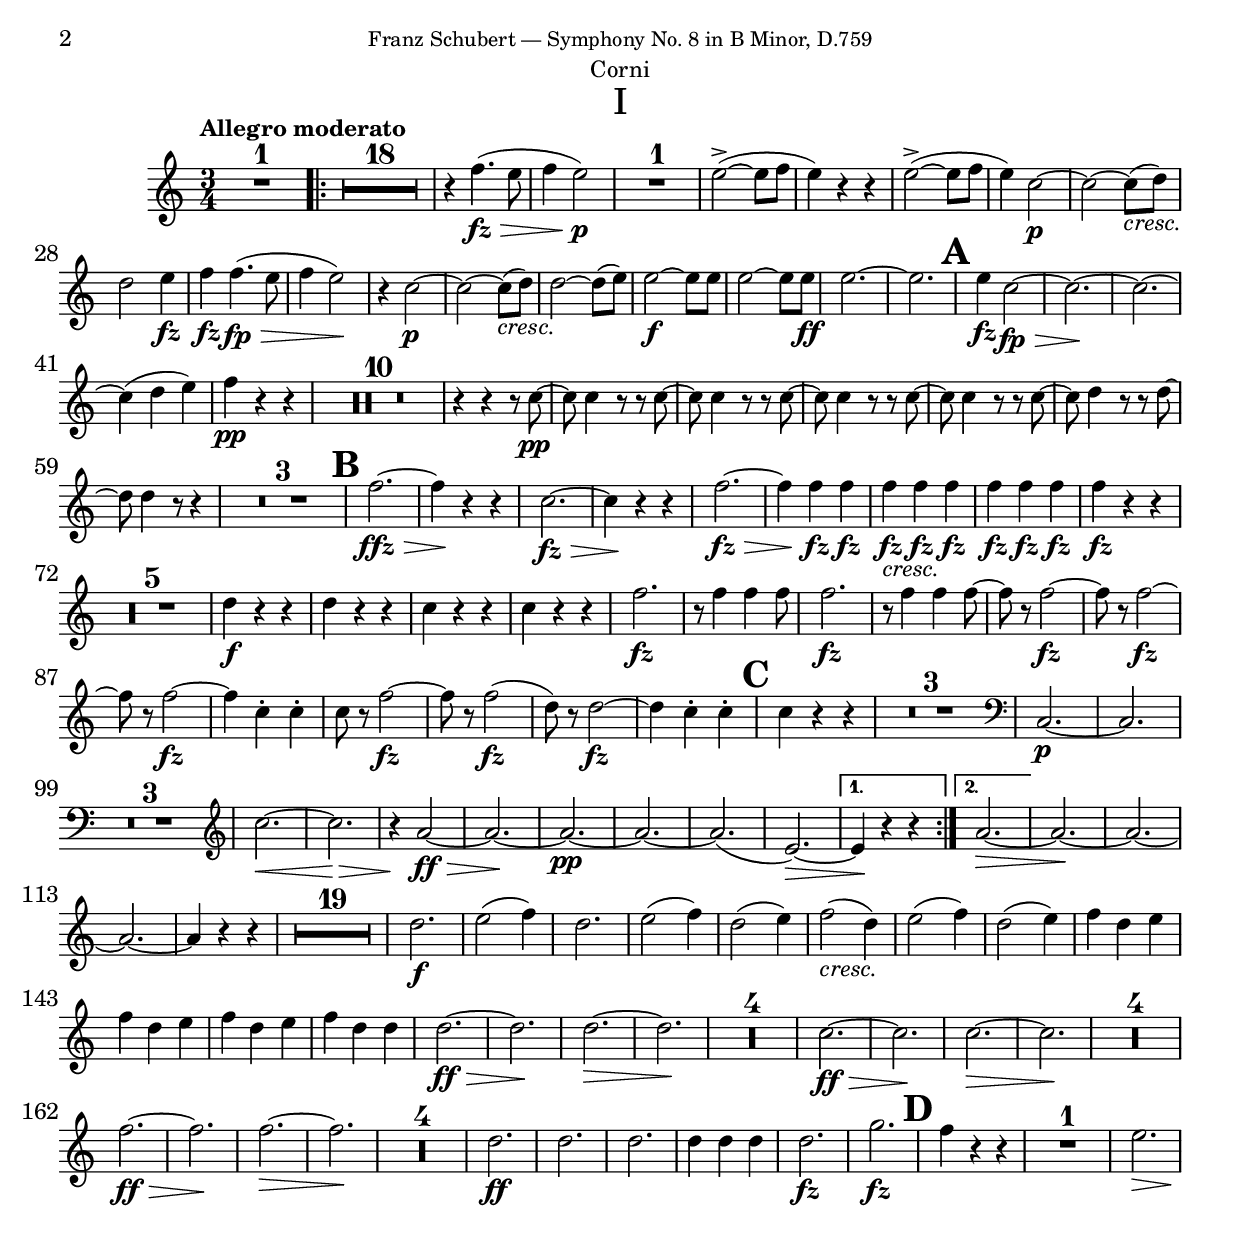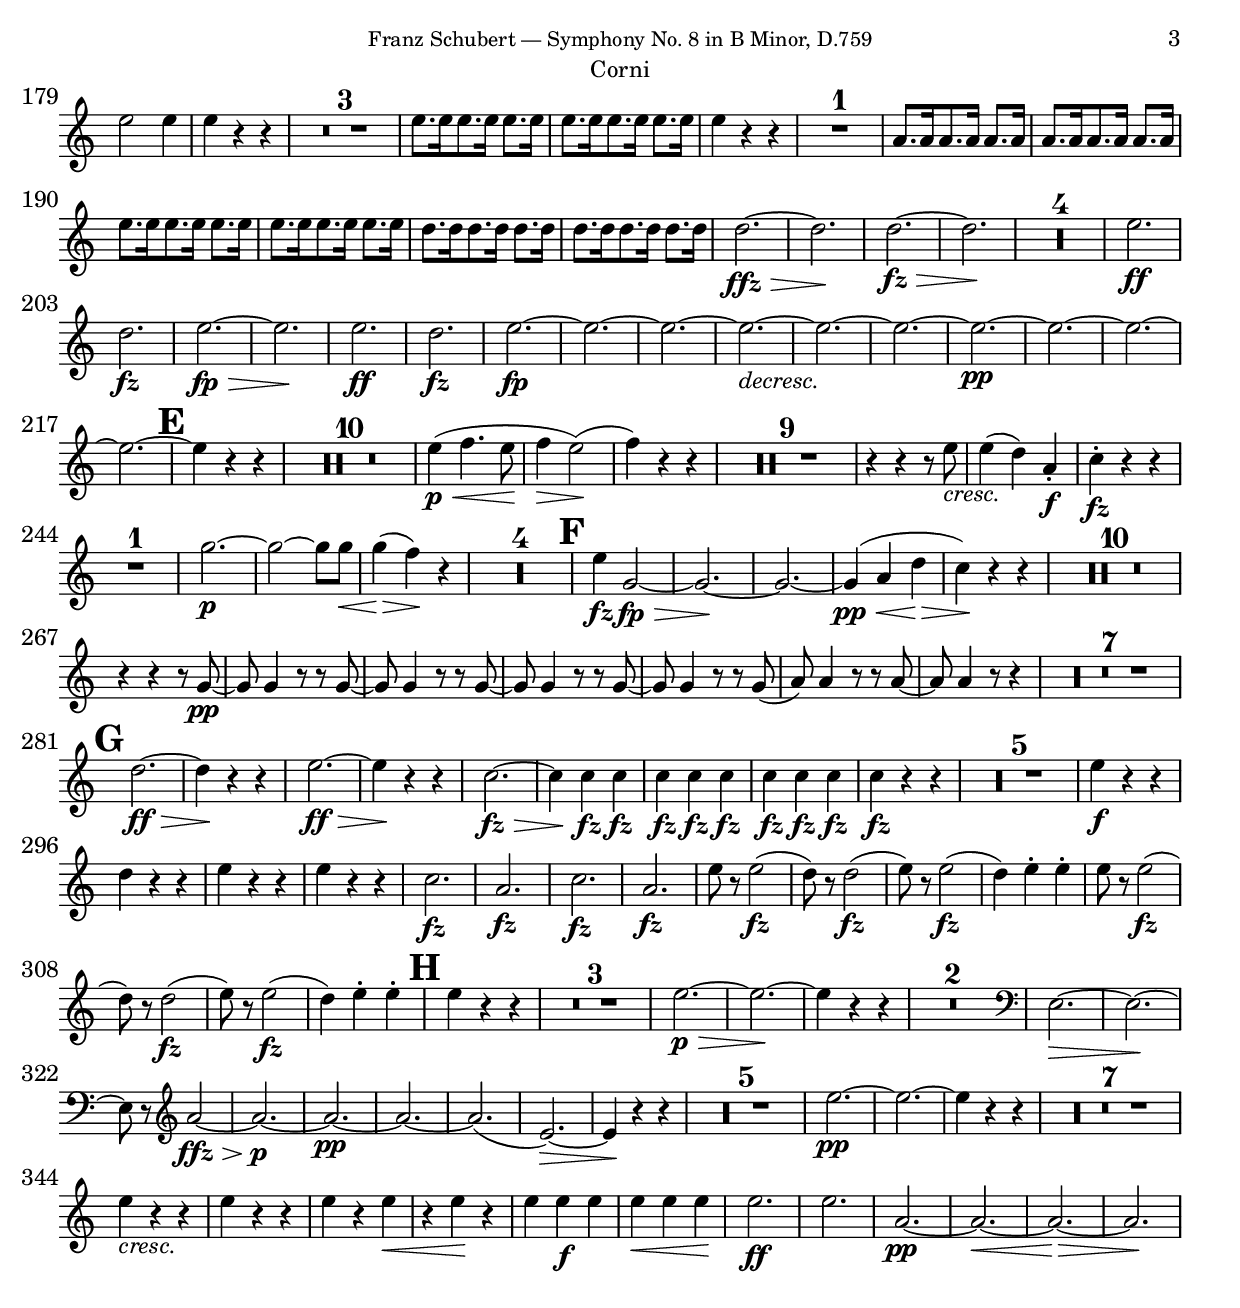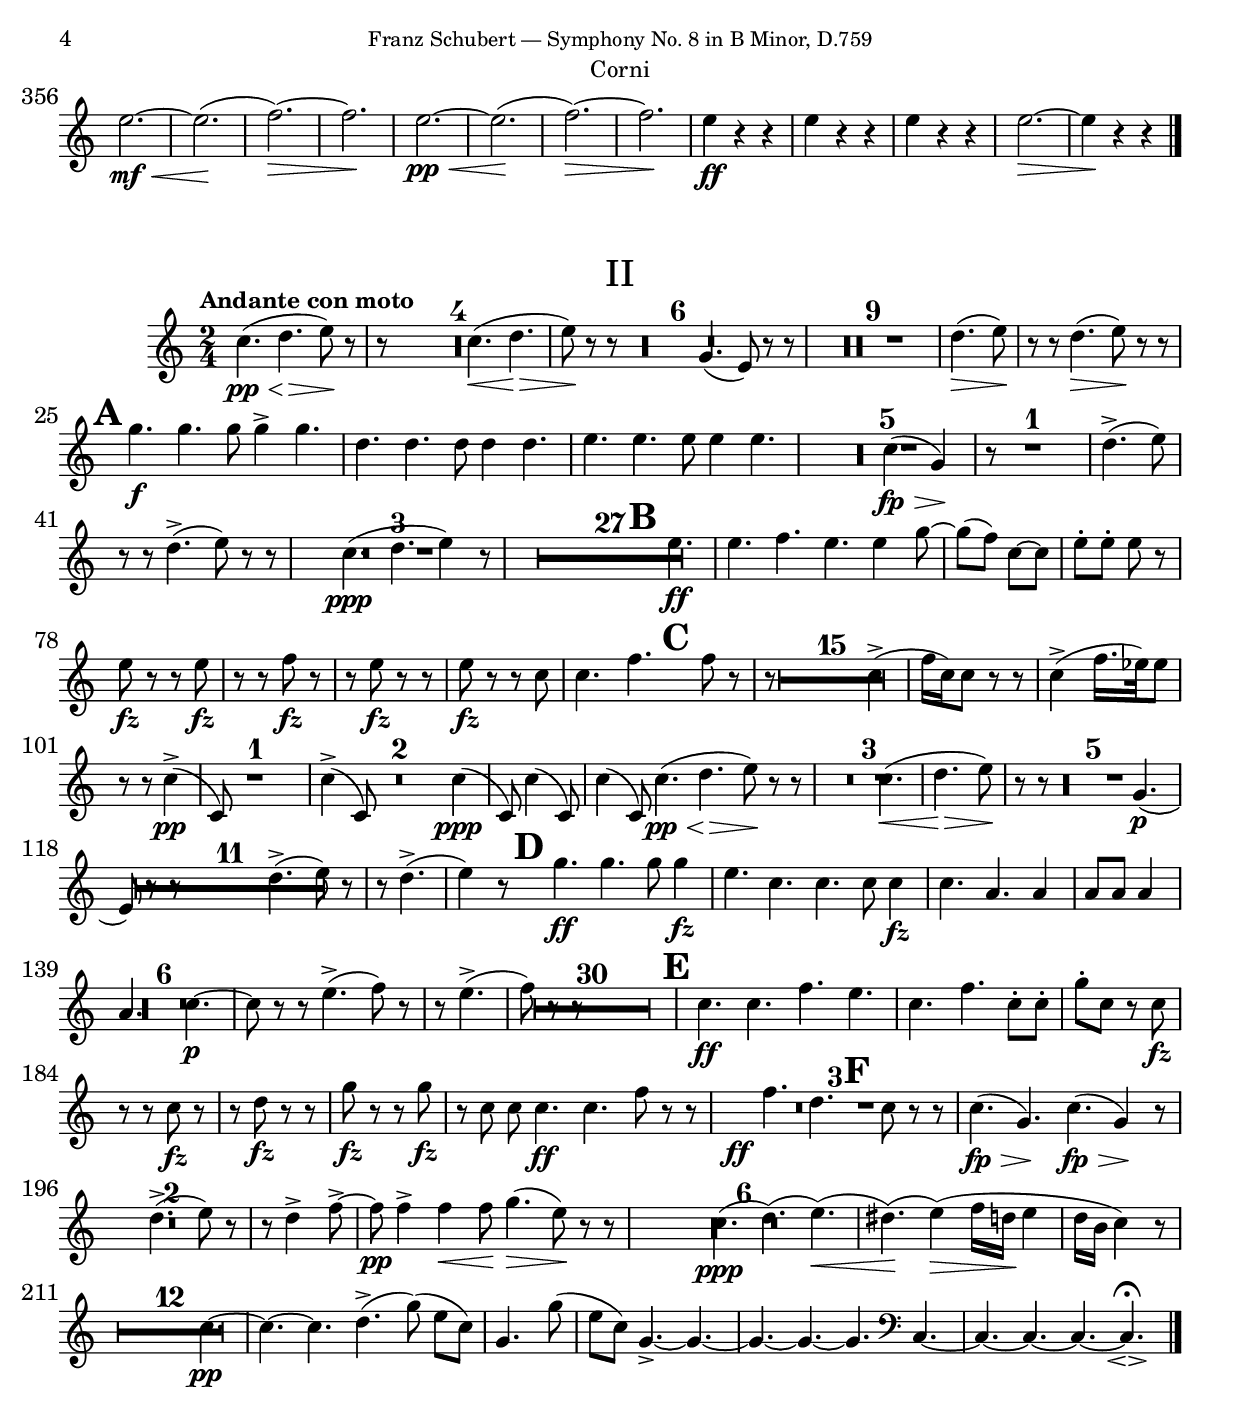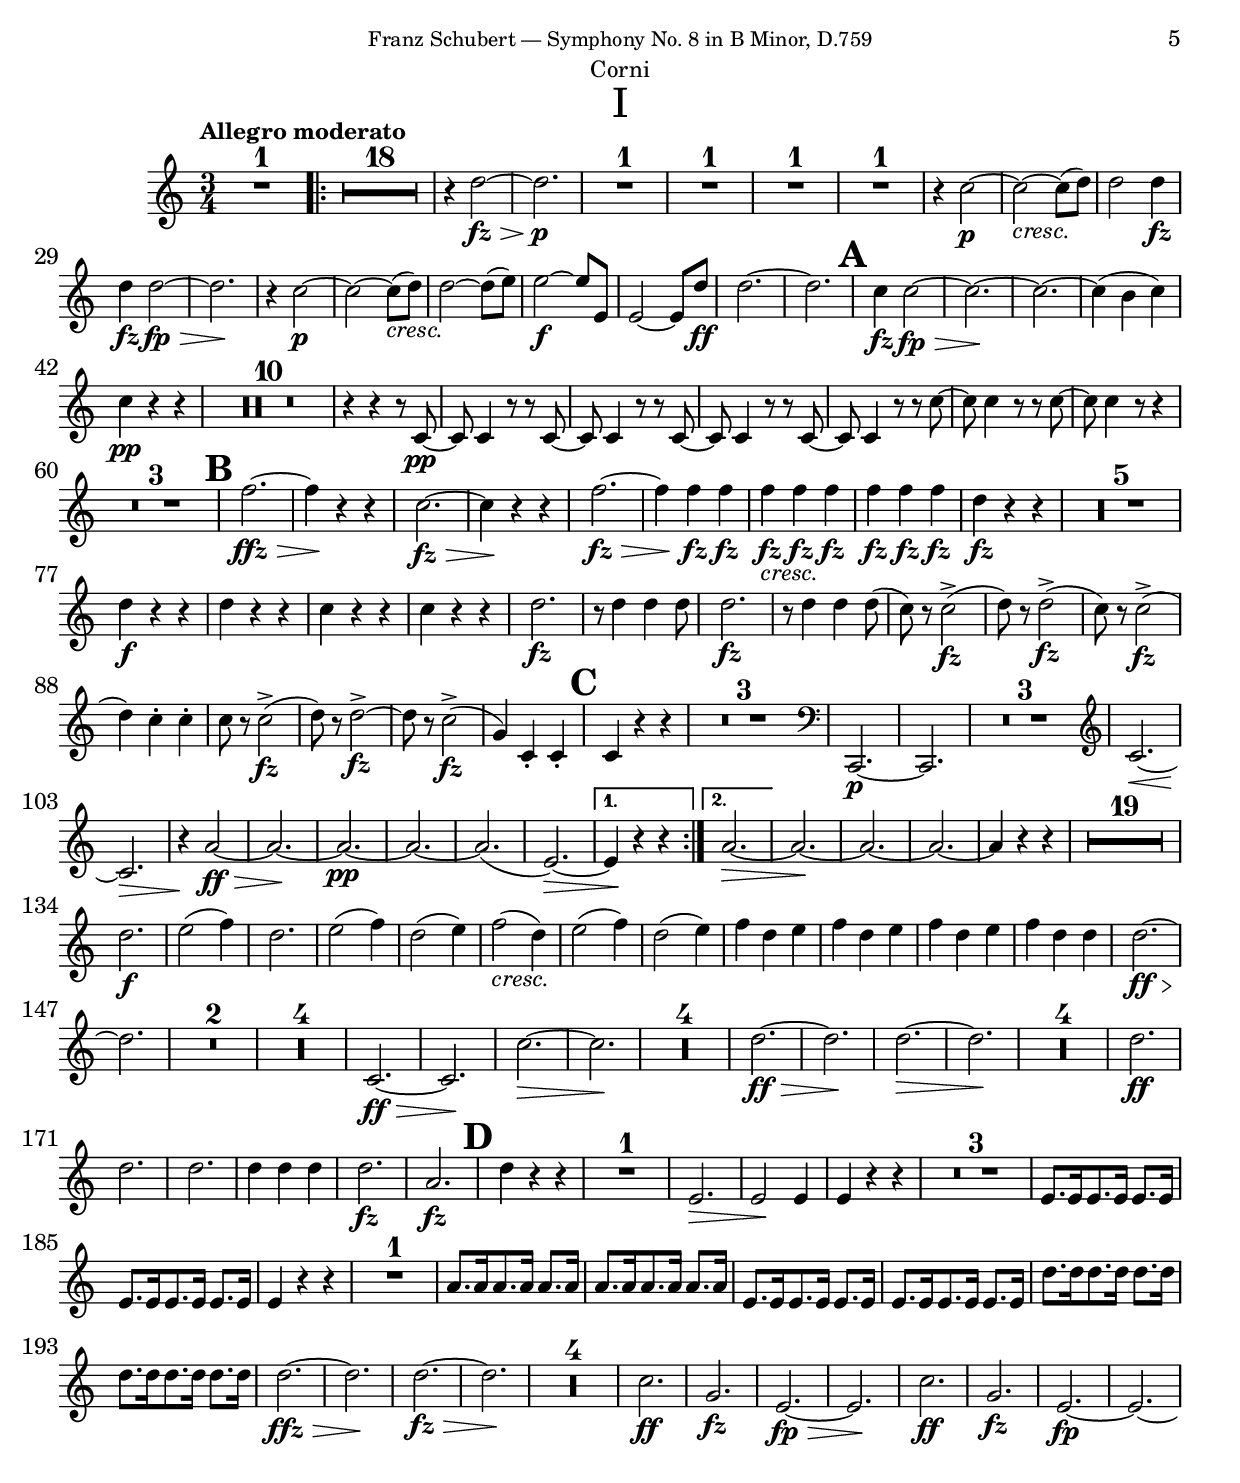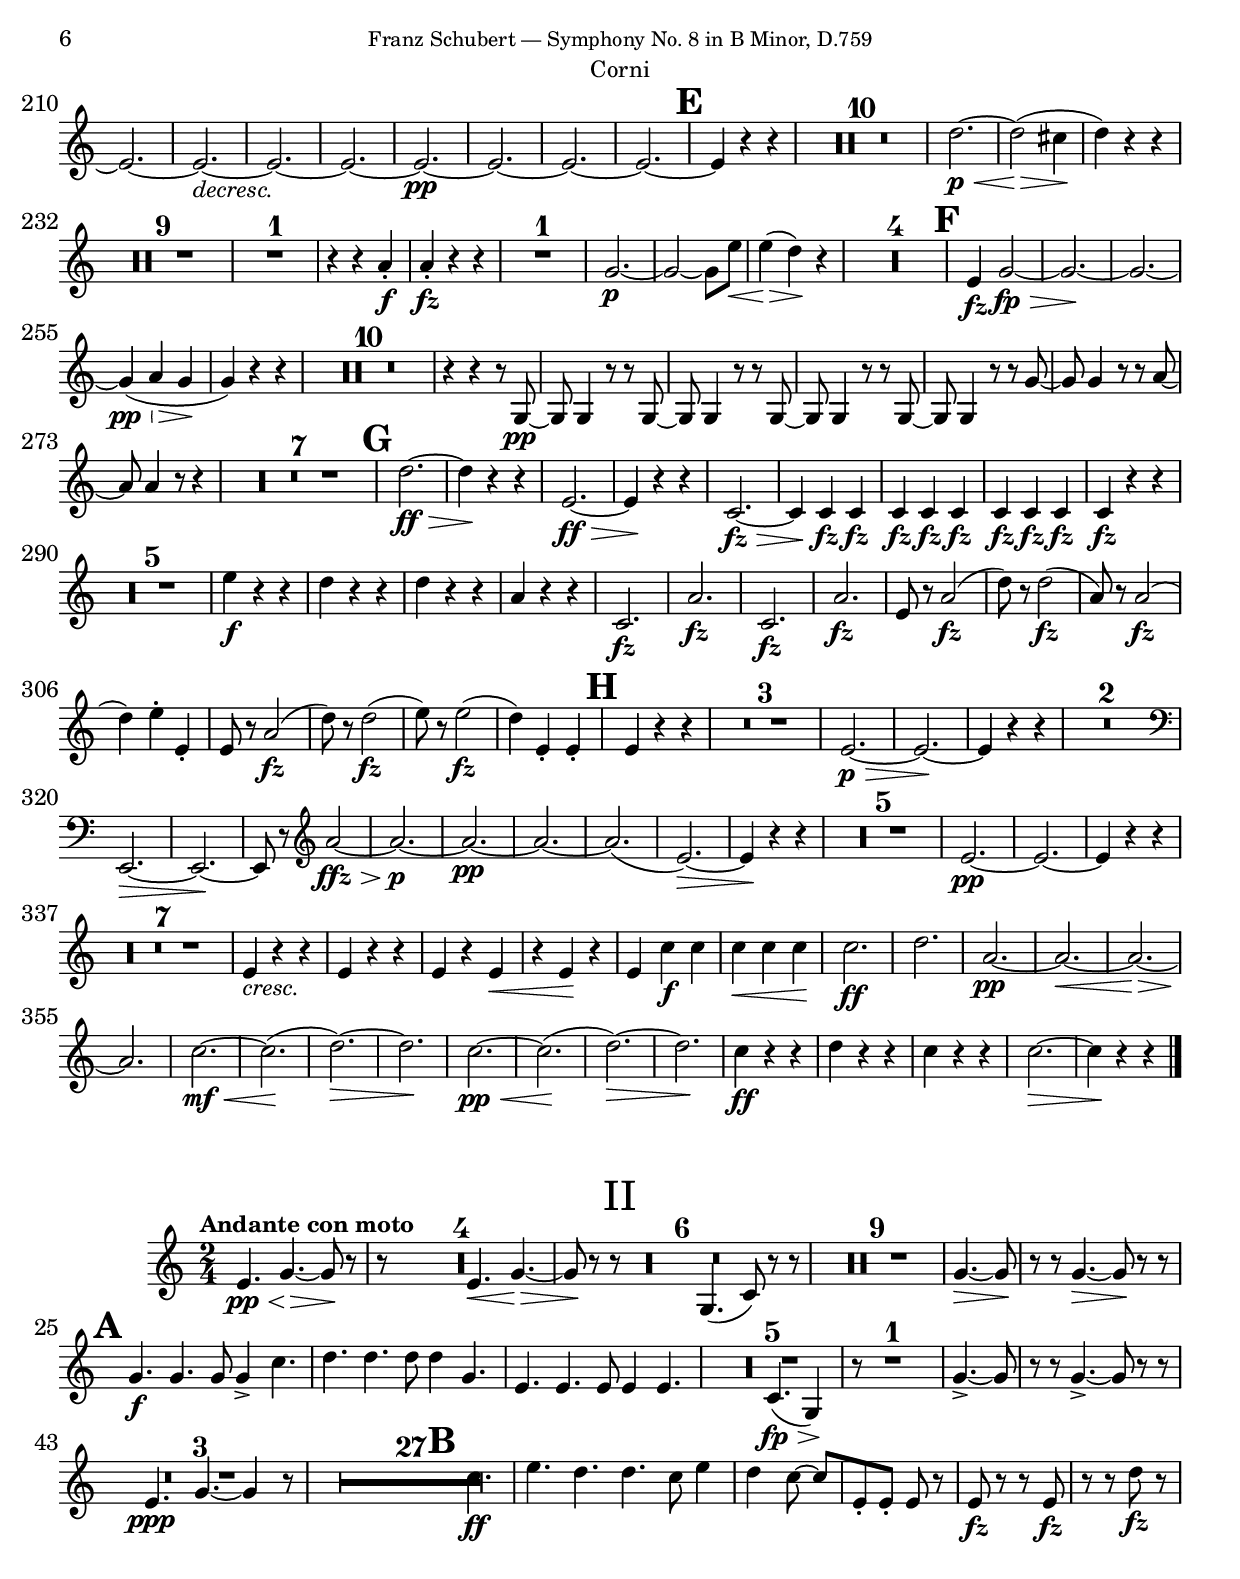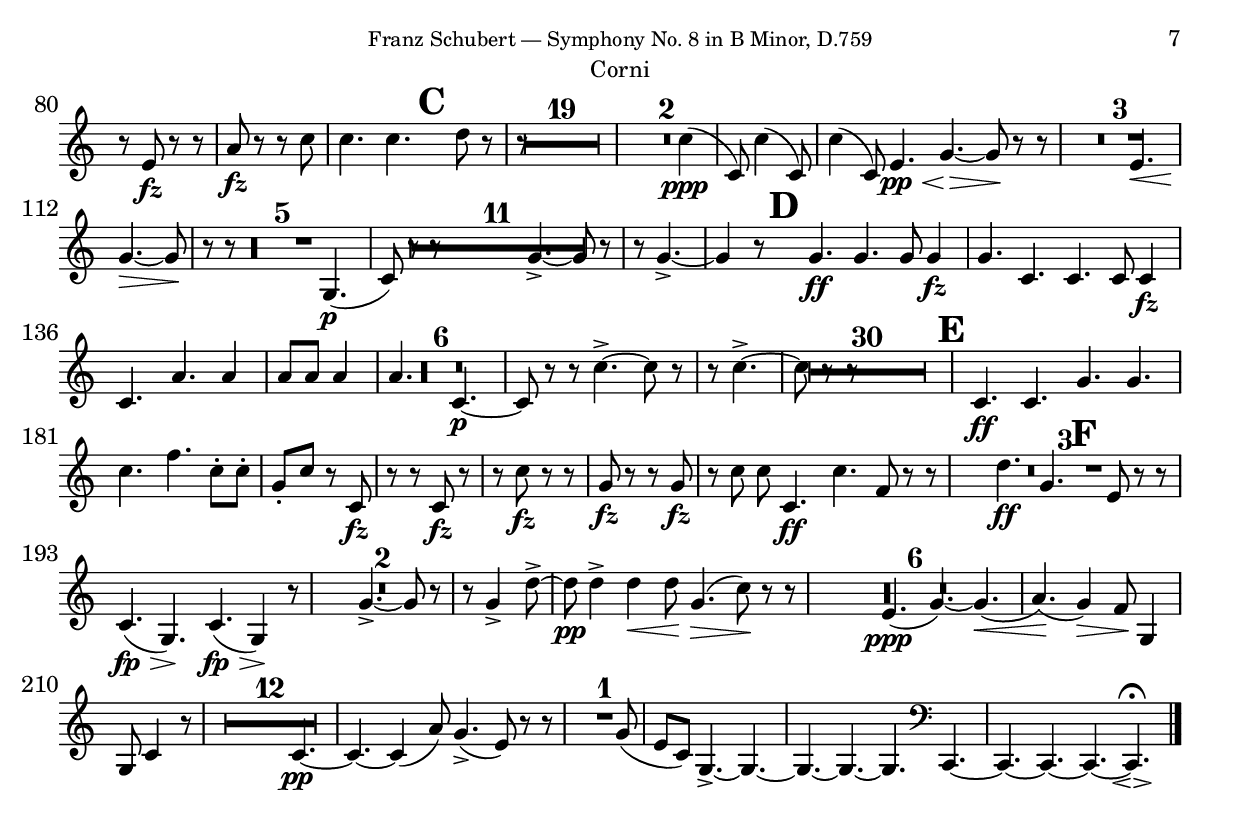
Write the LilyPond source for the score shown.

%###############################################################################
%#                                 H E A D E R                                 #
%###############################################################################
%
%  Composer           : Franz Schubert (1797 - 1828)
%  work               : Symphony No. 8 in B Minor, D.759
%  Source             : Franz Schubert's Werke, Serie I: Symphonien, No.8
%                       Leipzig Breitkopf & Härtel, 1885. Plate F.S. 8. 
%  Type of score      : Score for Corni
%  Typesetter         : Sébastien MANEN
%  date of initiation : Sunday 12 February 2023, 19:55
%
%###############################################################################
%#                          I N C L U D E   F I L E S                          #
%###############################################################################
\version "2.22.1"
\include "./00-Common/Symph8_D759_Header.ily"
\include "./00-Common/Symph8_D759_PaperParts.ily"
%  work        : Schubert Symphony No. 8 in B minor, D.759
%  typesetter  : Sébastien MANEN
%  date        : Sunday 12 February 2023, 19:55
%###############################################################################
%#                           T I M E   S E C T I O N                           #
%###############################################################################
timeMvtI = {
	\time 3/4
}
timeMvtII = {
	\time 2/4
}


\include "./00-Common/Symph8_D759_LayoutParts.ily"
arco = \markup {\italic arco}
crescmarkup = \markup {\italic cresc.}
pizz = \markup {\italic pizz.}
dimmarkup = \markup {\italic dim.}
morendo = \markup {\italic {morendo}}
stacc = \markup {\italic stacc.}
becarre = \markup { \tiny \natural }
gp = \markup {G.P.}
decrescmarkup = \markup {\italic decresc.}

ffz = #(make-dynamic-script "ffz")
crescD = \tweak DynamicText.self-alignment-X #-0.5 \tweak DynamicText.font-size #1 #(make-dynamic-script (markup #:normal-text #:italic "cresc."))

un=^\markup {\tiny \number 1}
deux=^\markup {\tiny \number 2}
trois=^\markup {\tiny \number 3}
quatre=^\markup {\tiny \number 4}
cinq=^\markup {\tiny \number 5}
six=^\markup {\tiny \number 6}
sept=^\markup {\tiny \number 7}
huit=^\markup {\tiny \number 8}
neuf=^\markup {\tiny \number 9}
dix=^\markup {\tiny \number 10}
onze=^\markup {\tiny \number 11}

naturaltrillmark = \markup {
	\concat {
		\hspace #0.8
		\general-align #Y #CENTER {
			\musicglyph #"scripts.trill" 
			\hspace #0.45
			\teeny \natural 
		}
	}
}


mmrPos = #(define-music-function
	(position)
	(number?)
	#{
		\once \override MultiMeasureRest.staff-position = #(- position 2)
	#}
)

dynEO = #(define-music-function
	(offset)
	(pair?)
	#{
		\once \override DynamicText.extra-offset = #offset
		\once \override DynamicText.whiteout = ##t
		\once \override DynamicText.whiteout-style = #'outline
	#}
)

aIIEO = #(define-music-function
	(extraoffset)
	(pair?)
	#{
		\once \override CombineTextScript.extra-offset = #extraoffset
		\once \override CombineTextScript.whiteout = ##t
		\once \override CombineTextScript.whiteout-style = #'outline
	#}
)

aIIXoffset = #(define-music-function
	(offset)
	(number?)
	#{
		\once \override CombineTextScript.X-offset = #offset
	#}
)

markEO = #(define-music-function
	(offset)
	(pair?)
	#{
		\once \override TextScript.layer = #3
		\once \override TextScript.extra-offset = #offset
		\once \override TextScript.whiteout = ##t
		\once \override TextScript.whiteout-style = #'outline
	#}
)

noFlag = \once \omit Flag

stemOffset = #(define-music-function
	(offset)
	(number?)
	#{
		\once \offset length #offset Stem
	#}
)

beamOffset = #(define-music-function
	(position)
	(pair?)
	#{
		\once \offset positions #position Beam
	#}
)

hairpinShorten = #(define-music-function
	(shortLength)
	(pair?)
	#{
		\once \override Hairpin.shorten-pair = #shortLength
	#}
)

hairpinEO = #(define-music-function
	(offset)
	(pair?)
	#{
		\once \override Hairpin.extra-offset = #offset
		\once \override Hairpin.whiteout = ##t
		\once \override Hairpin.whiteout-style = #'outline
	#}
)

aIIOmit = \once \omit Voice.CombineTextScript

%%%%%%%%%%%%%%%%%%%%%%%%%%%%%%%%%%%%%%%%%%%%%%%%%%%%%%%%%%%%%%%%%%%%%%%%%%%%%%%%


%arpeggioPadding = #(define-music-function
%	(padding)
%	(number?)
%	#{
%		\once \override Voice.Arpeggio.padding = #padding
%	#}
%)

%beamGap = #(define-music-function
%	(gap)
%	(number?)
%	#{
%		\once \override Beam.auto-knee-gap = #gap
%	#}
%)


%beamLeftTwoRightOne = {
%	\set stemLeftBeamCount = #2
%	\set stemRightBeamCount = #1
%}

%beamLeftOneRightTwo = {
%	\set stemLeftBeamCount = #1
%	\set stemRightBeamCount = #2
%}

%setBeamTriple = { 
%	\set subdivideBeams = ##t
%	\set baseMoment = #(ly:make-moment 1/8)
%	\set beatStructure = 2,2,2
%}

%crescText = #(define-music-function
%	(cresctext)
%	(markup?)
%	#{
%		\once \set crescendoText = \markup {\italic { #cresctext } }
%		\once \set crescendoSpanner = #'text
%	#}
%)
%dimText = #(define-music-function
%	(cresctext)
%	(markup?)
%	#{
%		\once \set decrescendoText = \markup {\italic { #cresctext } }
%		\once \set decrescendoSpanner = #'text
%	#}
%)


%dynSpanYoffset = #(define-music-function
%	(offset)
%	(number?)
%	#{
%		\once \override DynamicTextSpanner.bound-details.right.Y = #offset
%	#}
%)


%InCueContext = {
%	\override Beam.beam-thickness = #0.30 % 0.30
%	\override StemTremolo.beam-thickness = #0.35 % 0.30
%	\override Beam.length-fraction = #0.67 % 0.8
%	\override Stem.length-fraction = #0.8 % 0.8
%%	\override Stem.length = #7
%%	\override Beam.length = #7
%	\set fontSize = #-3 %-3
%}

%OutCueContext = {
%	\revert Beam.beam-thickness
%	\revert StemTremolo.beam-thickness
%	\revert Beam.length-fraction
%	\revert Stem.length-fraction
%%	\override Stem.length = #7
%%	\override Beam.length = #7
%	\unset fontSize
%}


%mmrnDown = {
%	\once \override MultiMeasureRestNumber.direction = #-1 
%}

%mmrLength = #(define-music-function
%	(length)
%	(number?)
%	#{
%		\once \override MultiMeasureRest.space-increment = #length
%	#}
%)

%mmrMinLength = #(define-music-function
%	(length)
%	(number?)
%	#{
%		\once \override MultiMeasureRest.minimum-length = #length
%	#}
%)

%mmrCondens = \once \override MultiMeasureRest.springs-and-rods = #ly:spanner::set-spacing-rods 

%omitMMRN = \omit MultiMeasureRestNumber


%markXoffset = #(define-music-function
%	(offset)
%	(number?)
%	#{
%		\once \override Score.RehearsalMark.self-alignment-X = #(- offset)
%	#}
%)

%markYoffset = #(define-music-function
%	(offset)
%	(number?)
%	#{
%		\once \override Score.RehearsalMark.Y-offset = #offset
%	#}
%)

%noteShift = #(define-music-function
%	(shift)
%	(number?)
%	#{
%		\once \override NoteColumn.force-hshift = #shift
%	#}
%)

%no = {
%	\undo \omit MultiMeasureRestNumber
%}


%ni = {
%	\omit MultiMeasureRestNumber
%}

%ottavaShorten = #(define-music-function
%	(value)
%	(pair?)
%	#{
%		\once \override Staff.OttavaBracket.shorten-pair = #value
%	#}
%)

%setSextolet = {
%	\set subdivideBeams = ##t
%	\set baseMoment = #(ly:make-moment 1/8)
%	\set beatStructure = 2,2,2,2
%	\override TupletNumber.Y-offset = #-3
%	\override TupletNumber.avoid-slur = #'ignore
%}
%unsetSextolet = {
%	\set subdivideBeams = ##f
%	\revert TupletNumber.Y-offset
%	\revert TupletNumber.avoid-slur
%}


%textInSlur = {
%	%\once \override TextScript.outside-staff-priority = 0
%	\once \override TextScript.slur-padding = #0
%	\once \override TextScript.avoid-slur = #'around
%}

%textOsp = #(define-music-function
%	(prio)
%	(number?)
%	#{
%		\once \override TextScript.outside-staff-priority = #prio
%	#}
%)

%tempoDown = \once \override Score.MetronomeMark.direction = #-1 

%tempoXoffset = #(define-music-function
%	(offset)
%	(number?)
%	#{
%		\once \override Score.MetronomeMark.X-offset = #offset
%	#}
%)

%tempoExtraOffset = #(define-music-function
%	(offset)
%	(pair?)
%	#{
%		\once \override Score.MetronomeMark.extra-offset = #offset
%	#}
%)
%tempoEO = #(define-music-function
%	(offset)
%	(pair?)
%	#{
%		\once \override Score.MetronomeMark.extra-offset = #offset
%	#}
%)


%tupletOffset = #(define-music-function
%	(offset)
%	(number?)
%	#{
%		\once \override TupletNumber.Y-offset = #offset 
%	#}
%)

%tupletExtraOffset = #(define-music-function
%	(offset)
%	(pair?)
%	#{
%		\once \override TupletNumber.extra-offset = #offset 
%	#}
%)

%tupletAvoidSlur = \once \override TupletNumber.avoid-slur = #'ignore

%omitTupletNumber = \once \omit Voice.TupletNumber


%tremoloPosition = #(define-music-function
%	(position)
%	(number?)
%	#{
%		\once \override StemTremolo.Y-offset = #position
%	#}
%)

%trillSpanPadding = #(define-music-function
%	(padding)
%	(number?)
%	#{
%		\once \override TrillSpanner.bound-details.right.padding = #padding
%	#}
%)

%trillSpanCustom = #(define-music-function
%	(length markup)
%	(number? markup?)
%	% function to create a trill spanner with :
%	%	- specified length
%	%	- specified markup
%	#{
%		\once \override TrillSpanner.minimum-length = #length
%		\once \override TrillSpanner.springs-and-rods = #ly:spanner::set-spacing-rods
%		\once \override Score.TrillSpanner.bound-details.left.text = #markup
%	#}
%)

%trillSpanPadding = #(define-music-function
%	(padding)
%	(number?)
%	% function to create a trill spanner with :
%	%	- specified padding to avoid overlap
%	#{
%		\once \override TrillSpanner.bound-details.right.padding = #padding
%	#}
%)


%naturaltrill = \once \override TrillSpanner.bound-details.left.text = \markup {
%	\concat { 
%		\musicglyph #"scripts.trill" \translate #'(0.5 . 1.05) \tiny \natural 
%	}
%}
%flattrill = \once \override TrillSpanner.bound-details.left.text = \markup {
%	\concat { 
%		\musicglyph #"scripts.trill" \translate #'(0.6 . 0.52) \tiny \flat 
%	}
%}
%sharptrill = \once \override TrillSpanner.bound-details.left.text = \markup {
%	\concat { 
%		\musicglyph #"scripts.trill" \translate #'(0.5 . 1.05) \tiny \sharp  
%	}
%}

%trillflat = \markup { 
%	\general-align #X #CENTER 
%	\concat { 
%		\hspace #2.4 \musicglyph #"scripts.trill" 
%		\translate #'(0.5 . 0.49) \tiny \flat 
%	}
%}



%voltaShorten = #(define-music-function
%	(shortLength)
%	(pair?)
%	#{
%		\once \override Score.VoltaBracket.shorten-pair = #shortLength
%	#}
%)

%whiteoutRehearsalMark = {
%	\override Score.StaffSymbol.layer = #4
%	\override Score.RehearsalMark.layer = #3
%	\once \override Score.RehearsalMark.whiteout = ##t
%	%\once \override Score.RehearsalMark.whiteout-style = #'outline
%}


%whiteoutMarkup = {
%	\once \override Hairpin.layer = #4
%	\once \override TextScript.layer = #3
%	\once \override TextScript.whiteout = ##t
%	\once \override TextScript.whiteout-style = #'outline
%}

%whiteoutDynamic = {
%	\once \override DynamicText.whiteout = ##t
%	\once \override DynamicText.whiteout-style = #'outline
%}

%whiteoutMetronomeMark = {
%	\once \override Score.MetronomeMark.whiteout = ##t
%	\once \override Score.MetronomeMark.whiteout-style = #'outline
%}


%\include "./00-Common/Symph8_D759_NameStaff.ily"
%\include "./00-Common/Symph8_D759_NameGrandStaff.ily"
%\include "./00-Common/Symph8_D759_Format_Part01_Flauti.ily"
%  work        : Schubert Symphony No. 8 in B minor, D.759
%  typesetter  : Sébastien MANEN
%  date        : Sunday 12 February 2023, 19:55
%###############################################################################
%#                       T E M P I  C O N D U C T O R S                        #
%###############################################################################
tempiMvtI = {
	\tempo "Allegro moderato"
}
tempiMvtII = {
	\tempo "Andante con moto"
}
%###############################################################################
%#                            T E M P I   P A R T S                            #
%###############################################################################
tempiPartMvtI = {
	\tag #'(flautoI flautoII oboeI oboeII clarinettoI clarinettoII fagottoI
		fagottoII cornoI cornoII trombaI trombaII tromboneI tromboneII 
		tromboneIII timpani violinoI violinoII viola violoncello basso) {
		\tempo "Allegro moderato"
	}
}
tempiPartMvtII = {
	\tag #'(flautoI flautoII oboeI oboeII clarinettoI clarinettoII fagottoI
		fagottoII cornoI cornoII trombaI trombaII tromboneI tromboneII 
		tromboneIII timpani violinoI violinoII viola violoncello basso) {
		\tempo "Andante con moto"
	}
}


%  work        : Schubert Symphony No. 8 in B minor, D.759
%  typesetter  : Sébastien MANEN
%  date        : Sunday 12 February 2023, 19:55
%###############################################################################
%#                          M U S I C   S E C T I O N                          #
%###############################################################################
musicCornoIMvtI = \relative c {
	\clef treble
	\key a \minor
	\transposition d
% mesures 1 à 5
	R2.
	\repeat volta 2 {
		R2.*18
% mesures 6 à 10
	
% mesures 11 à 15
	
% mesures 16 à 20
		
		
		
		
		r4 f''4.(\fz\> e8
% mesures 21 à 25
		f4 e2)\p
		R2. 
		e2->(~ e8 f
		e4) r r
		e2(->~ e8 f
% mesures 26 à 30
		e4) c2~\p
		c~ c8(_\crescmarkup d)
		d2 e4\fz
		f\fz f4.(\fp\> e8
		f4 e2)\!
% mesures 31 à 35
		r4 c2\p~
		c~ c8_\crescmarkup( d)
		d2~ d8( e)
		e2\f~ e8 e
		e2~ e8 e\ff
% mesures 36 à 40
		e2.~
		e \mark \default
		e4\fz c2~\fp\>
		c2.~\!
		c~
% mesures 41 à 45
		c4( d e)
		f\pp r r
		R2.*10
% mesures 46 à 50
	
% mesures 51 à 55
		
		
		r4 r r8 c8\pp~
		c c4 r8 r c~
		c c4 r8 r c~
% mesures 56 à 60
		c c4 r8 r c~
		c c4 r8 r c~
		c d4  r8 r d~
		d d4 r8 r4 
		R2.*3
% mesures 61 à 65
		
		\mark \default
		f2.\ffz\>~
		f4\! r r
		c2.\fz\>~
% mesures 66 à 70
		c4\! r r
		f2.\fz\>~
		f4\! f\fz f\fz 
		f\fz_\crescmarkup f\fz f\fz 
		f\fz f\fz f\fz 
% mesures 71 à 75
		f\fz r r
		R2.*5
		
		
		
% mesures 76 à 80
		
		d4\f r r
		d r r
		c r r
		c r r
% mesures 81 à 85
		f2.\fz
		r8 f4 f f8
		f2.\fz
		r8 f4 f f8~
		f r f2~\fz
% mesures 86 à 90
		f8 r f2~\fz
		f8 r f2~\fz
		f4 c-. c-. 
		c8 r f2~\fz
		f8 r f2(\fz
% mesures 91 à 95
		d8) r d2~\fz
		d4 c-. c-. \mark \default
		c r r
		R2.*3
		
% mesures 96 à 100
		
		\clef bass c,,2.\p~
		c 
		R2.*3
		
% mesures 101 à 105
		\clef treble
		c''2.~\<
		c\>
		r4\! a2\ff\>~
		a2.~\!
% mesures 106 à 110
		a\pp~
		a~
		a(
		e)\>~
	}
	\alternative {
		{
			e4\! r r
		}
		{
			a2.~\>
		}
	}
% mesures 111 à 115
	a~\!
	a~
	a~
	a4 r r
	R2.*19
% mesures 116 à 120
	
% mesures 121 à 125
	
% mesures 126 à 130
	
% mesures 131 à 135
	
	
	
	d2.\f
	e2( f4)
% mesures 136 à 140
	d2.
	e2( f4)
	d2( e4)
	f2(_\crescmarkup d4)
	e2( f4)
% mesures 141 à 145
	d2( e4)
	f d e
	f d e
	f d e
	f d d
% mesures 146 à 150
	d2.\ff\>~
	d\!
	d\>~
	d\!
	R2.*4
% mesures 151 à 155
	
	
	
	c2.\ff\>~
	c\!
% mesures 156 à 160
	c~\>
	c\!
	R2.*4
	
	
% mesures 161 à 165
	
	f2.\ff\>~
	f\!
	f2.\>~
	f\!
% mesures 166 à 170
	R2.*4
	
	
	
	d2.\ff
% mesures 171 à 175
	d
	d
	d4 d d
	d2.\fz
	g\fz \mark \default
% mesures 176 à 180
	f4 r r
	R2.
	e2.\>
	e2\! e4
	e r r
% mesures 181 à 185
	R2.*3
	
	
	e8.[ e16 e8. e16] e8. e16
	e8.[ e16 e8. e16] e8. e16
% mesures 186 à 190
	e4 r r
	R2.
	a,8.[ a16 a8. a16] a8. a16
	a8.[ a16 a8. a16] a8. a16
	e'8.[ e16 e8. e16] e8. e16
% mesures 191 à 195
	e8.[ e16 e8. e16] e8. e16
	d8.[ d16 d8. d16] d8. d16
	d8.[ d16 d8. d16] d8. d16
	d2.\ffz\>~
	d\!
% mesures 196 à 200
	d2.\fz\>~
	d\!
	R2.*4
	
	
% mesures 201 à 205
	
	e2.\ff
	d\fz
	e\fp\>~
	e\!
% mesures 206 à 210
	e\ff
	d\fz
	e\fp~
	e~
	e~
% mesures 211 à 215
	e~_\decresc
	e~\!
	e~
	e~\pp
	e~
% mesures 216 à 220
	e~
	e~ \mark \default
	e4 r r
	R2.*10
	
% mesures 221 à 225
	
% mesures 226 à 230
	
	
	
	e4(\p\< f4. e8\!
	f4\> e2)(\!
% mesures 231 à 235
	f4) r r
	R2.*9
% mesures 236 à 240
	
% mesures 241 à 245
	r4 r r8 e_\crescmarkup
	e4( d) a-.\f
	c\fz-. r r
	R2.
	g'2.\p~
% mesures 246 à 250
	g2~ g8 g\<
	g4(\> f\!) r
	R2.*4
	
	
% mesures 251 à 255
	\mark \default
	e4\fz g,2\fp\>~
	g2.\!~
	g~
	g4(\pp\< a d\>
% mesures 256 à 260
	c)\! r r
	R2.*10
% mesures 261 à 265
	
% mesures 266 à 270
	
	r4 r r8 g8\pp~
	g g4 r8 r g~
	g g4 r8 r g~
	g g4 r8 r g~
% mesures 271 à 275
	g g4 r8 r g(
	a) a4 r8 r a~
	a a4 r8 r4
	R2.*7
% mesures 276 à 280
	\mark \default
% mesures 281 à 285
	d2.\ff\>~
	d4\! r r
	e2.~\ff\>
	e4\! r r
	c2.\fz\>~
% mesures 286 à 290
	c4\! c4\fz c\fz 
	c\fz c\fz c\fz 
	c\fz c\fz c\fz 
	c\fz r r
	R2.*5
% mesures 291 à 295
	
	
	
	
	e4\f r r
% mesures 296 à 300
	d r r
	e r r
	e r r
	c2.\fz
	a\fz
% mesures 301 à 305
	c\fz
	a\fz
	e'8 r e2(\fz
	d8) r d2(\fz
	e8) r e2(\fz
% mesures 306 à 310
	d4) e-. e-.
	e8 r e2(\fz
	d8) r d2(\fz
	e8) r e2(\fz
	d4) e-. e-. \mark \default
% mesures 311 à 315
	e r r
	R2.*3
	
	
	e2.\p\>~
% mesures 316 à 320
	e~\!
	e4 r r
	R2.*2
	
	\clef bass e,,2.\>~
% mesures 321 à 325
	e~\!
	e8 r \clef treble a'2\ffz\>~
	a2.\p~
	a\pp~
	a~
% mesures 326 à 330
	a(
	e)~\>
	e4\! r r
	R2.*5
% mesures 331 à 335
	
	
	
	
	e'2.\pp~
% mesures 336 à 340
	e~
	e4 r r
	R2.*7
% mesures 341 à 345
	
	
	
	e4_\crescmarkup r r
	e r r
% mesures 346 à 350
	e r e\<
	r e\! r
	e e\f e
	e\< e e\!
	e2.\ff
% mesures 351 à 355
	e
	a,~\pp
	a~\<
	a~\>
	a\!
% mesures 356 à 360
	e'~\mf\<
	e(\!
	f)~\>
	f\!
	e~\pp\<
% mesures 361 à 365
	e(\!
	f)~\>
	f\!
	e4\ff r r
	e r r
% mesures 366 à 368
	e r r
	e2.\>~
	e4\! r r \bar "|."
}

%  work        : Schubert Symphony No. 8 in B minor, D.759
%  typesetter  : Sébastien MANEN
%  date        : Sunday 12 February 2023, 19:55
%###############################################################################
%#                          M U S I C   S E C T I O N                          #
%###############################################################################
musicCornoIIMvtI = \relative c {
	\clef treble
	\key a \minor
	\transposition d
% mesures 1 à 5
	R2.
	\repeat volta 2 {
		R2.*18
% mesures 6 à 10
	
% mesures 11 à 15
	
% mesures 16 à 20
		
		
		
		
		r4 d''2\fz\>~
% mesures 21 à 25
		d2.\p
		R2.
		R
		R
		R
% mesures 26 à 30
		r4 c2\p~
		c~_\crescmarkup c8( d)
		d2 d4\fz
		d\fz d2~\fp\>
		d2.\!
% mesures 31 à 35
		r4 c2\p~
		c~ c8_\crescmarkup( d)
		d2~ d8( e)
		e2\f~ e8 e,
		e2~ e8 d'\ff
% mesures 36 à 40
		d2.~
		d \mark \default
		c4\fz c2\fp\>~
		c2.\!~
		c~
% mesures 41 à 45
		c4( b c)
		c\pp r r
		R2.*10
% mesures 46 à 50
	
% mesures 51 à 55
		
		
		r4 r r8 c,8\pp~
		c c4 r8 r c~
		c c4 r8 r c~
% mesures 56 à 60
		c c4 r8 r c~
		c c4 r8 r c'~
		c c4 r8 r c~
		c c4 r8 r4
		R2.*3
% mesures 61 à 65
		
		\mark \default
		f2.\ffz\>~
		f4\! r r
		c2.\fz\>~
% mesures 66 à 70
		c4\! r r
		f2.\fz\>~
		f4\! f\fz f\fz 
		f\fz_\crescmarkup f\fz f\fz 
		f\fz f\fz f\fz 
% mesures 71 à 75
		d\fz r r
		R2.*5
		
		
		
% mesures 76 à 80
		
		d4\f r r
		d r r
		c r r
		c r r
% mesures 81 à 85
		d2.\fz
		r8 d4 d d8
		d2.\fz
		r8 d4 d d8(
		c) r c2->\fz(
% mesures 86 à 90
		d8) r d2\fz->(
		c8) r c2->\fz(
		d4) c-. c-.
		c8 r c2->\fz(
		d8) r d2\fz->~
% mesures 91 à 95
		d8 r c2->\fz(
		g4) c,-. c-. \mark \default
		c r r
		R2.*3
		
% mesures 96 à 100
		
		\clef bass c,,2.\p~
		c 
		R2.*3
		
% mesures 101 à 105
		\clef treble
		c''2.~\<
		c\>
		r4\! a'2\ff\>~
		a2.~\!
% mesures 106 à 110
		a\pp~
		a~
		a(
		e)\>~
	}
	\alternative {
		{
			e4\! r r
		}
		{
			a2.~\>
		}
	}
% mesures 111 à 115
	a~\!
	a~
	a~
	a4 r r
	R2.*19
% mesures 116 à 120
	
% mesures 121 à 125
	
% mesures 126 à 130
	
% mesures 131 à 135
	
	
	
	d2.\f
	e2( f4)
% mesures 136 à 140
	d2.
	e2( f4)
	d2( e4)
	f2(_\crescmarkup d4)
	e2( f4)
% mesures 141 à 145
	d2( e4)
	f d e
	f d e
	f d e
	f d d
% mesures 146 à 150
	d2.\ff\>~
	d\!
	R2.*2
	
	R2.*4
% mesures 151 à 155
	
	
	
	c,2.\ff\>~
	c\!
% mesures 156 à 160
	c'~\>
	c\!
	R2.*4
	
	
% mesures 161 à 165
	
	d2.\ff\>~
	d\!
	d2.\>~
	d\!
% mesures 166 à 170
	R2.*4
	
	
	
	d2.\ff
% mesures 171 à 175
	d
	d
	d4 d d
	d2.\fz
	a\fz \mark \default
% mesures 176 à 180
	d4 r r
	R2.
	e,2.\>
	e2\! e4
	e r r
% mesures 181 à 185
	R2.*3
	
	
	e8.[ e16 e8. e16] e8. e16
	e8.[ e16 e8. e16] e8. e16
% mesures 186 à 190
	e4 r r
	R2.
	a8.[ a16 a8. a16] a8. a16
	a8.[ a16 a8. a16] a8. a16
	e8.[ e16 e8. e16] e8. e16
% mesures 191 à 195
	e8.[ e16 e8. e16] e8. e16
	d'8.[ d16 d8. d16] d8. d16
	d8.[ d16 d8. d16] d8. d16
	d2.\ffz\>~
	d\!
% mesures 196 à 200
	d2.\fz\>~
	d\!
	R2.*4
	
	
% mesures 201 à 205
	
	c2.\ff
	g\fz
	e\fp\>~
	e\!
% mesures 206 à 210
	c'\ff
	g\fz
	e\fp~
	e~
	e~
% mesures 211 à 215
	e~_\decresc
	e~\!
	e~
	e~\pp
	e~
% mesures 216 à 220
	e~
	e~ \mark \default
	e4 r r
	R2.*10
	
% mesures 221 à 225
	
% mesures 226 à 230
	
	
	
	d'2.\p\<~
	d2\>( cis4\!
% mesures 231 à 235
	d) r r
	R2.*9
% mesures 236 à 240
	
% mesures 241 à 245
	R2.
	r4 r a-.\f
	a\fz-. r r
	R2.
	g2.\p~
% mesures 246 à 250
	g2~ g8 e'\<
	e4(\> d\!) r
	R2.*4
	
	
% mesures 251 à 255
	\mark \default
	e,4\fz g2\fp\>~
	g2.\!~
	g~
	g4(\pp\< a\> g\!
% mesures 256 à 260
	g) r r
	R2.*10
% mesures 261 à 265
	
% mesures 266 à 270
	
	r4 r r8 g,8\pp~
	g g4 r8 r g~
	g g4 r8 r g~
	g g4 r8 r g~
% mesures 271 à 275
	g g4 r8 r g'~
	g g4 r8 r a~
	a a4 r8 r4
	R2.*7
% mesures 276 à 280
	\mark \default
% mesures 281 à 285
	d2.\ff\>~
	d4\! r r
	e,2.~\ff\>
	e4\! r r
	c2.\fz\>~
% mesures 286 à 290
	c4\! c4\fz c\fz 
	c\fz c\fz c\fz 
	c\fz c\fz c\fz 
	c\fz r r
	R2.*5
% mesures 291 à 295
	
	
	
	
	e'4\f r r
% mesures 296 à 300
	d r r
	d r r
	a r r
	c,2.\fz
	a'\fz
% mesures 301 à 305
	c,\fz
	a'\fz
	e8 r a2(\fz
	d8) r d2(\fz
	a8) r a2(\fz
% mesures 306 à 310
	d4) e-. e,-.
	e8 r a2\fz(
	d8) r d2(\fz
	e8) r e2(\fz
	d4) e,-. e-. \mark \default
% mesures 311 à 315
	e r r
	R2.*3
	
	
	e2.\p\>~
% mesures 316 à 320
	e~\!
	e4 r r
	R2.*2
	
	\clef bass e,,2.\>~
% mesures 321 à 325
	e~\!
	e8 r \clef treble a''2\ffz\>~
	a2.\p~
	a\pp~
	a~
% mesures 326 à 330
	a(
	e)~\>
	e4\! r r
	R2.*5
% mesures 331 à 335
	
	
	
	
	e2.\pp~
% mesures 336 à 340
	e~
	e4 r r
	R2.*7
% mesures 341 à 345
	
	
	
	e4_\crescmarkup r r
	e r r
% mesures 346 à 350
	e r e\<
	r e\! r
	e c'\f c
	c\< c c\!
	c2.\ff
% mesures 351 à 355
	d
	a\pp~
	a~\<
	a\>~
	a\!
% mesures 356 à 360
	c\mf\<~
	c(\!
	d)~\>
	d\!
	c\pp\<~
% mesures 361 à 365
	c(\!
	d)\>~
	d\!
	c4\ff r r
	d r r
% mesures 366 à 368
	c r r
	c2.\>~
	c4\! r r \bar "|."
}

%  work        : Schubert Symphony No. 8 in B minor, D.759
%  typesetter  : Sébastien MANEN
%  date        : Sunday 12 February 2023, 19:55
%###############################################################################
%#                          M U S I C   S E C T I O N                          #
%###############################################################################
musicCornoIMvtII = \relative c'' {
	\clef treble
	\key c \major
	\transposition e
% mesures 1 à 5
	c4.(\pp\<
	d\>
	e8)\! r r
	R4.*3
	
% mesures 6 à 10
	
	c4.(\<
	d\>
	e8)\! r r
	R4.*5
% mesures 11 à 15
	
	
	
	
	g,4.(
% mesures 16 à 20
	e8) r r
	R4.*12
% mesures 21 à 25
	
% mesures 26 à 30
	
	
	
	d'4.(\>
	e8)\! r r
% mesures 31 à 35
	d4.(\>
	e8)\! r r \mark \default
	g4.\f
	g
	g8 g4->
% mesures 36 à 40
	g4.
	d 
	d
	d8 d4 
	d4.
% mesures 41 à 45
	e
	e
	e8 e4
	e4.
	R4.*5
% mesures 46 à 50
	
	
	
	
	c4.\fp\>(
% mesures 51 à 55
	g4)\! r8
	R4.
	d'4.->(
	e8) r r
	d4.->(
% mesures 56 à 60
	e8) r r
	R4.
	c(\ppp
	d
	e4) r8
% mesures 61 à 65
	R4.*35
% mesures 66 à 70
	
% mesures 71 à 75
	
% mesures 76 à 80
	
% mesures 81 à 85
	
% mesures 86 à 90
	
% mesures 91 à 95
	
	\mark \default
% mesures 96 à 100
	e4.\ff
	e 
	f
	e
	e4 g8~
% mesures 101 à 105
	g( f) c~
	c e-. e-.
	e r e\fz
	r r e\fz
	r r f\fz
% mesures 106 à 110
	r r e\fz
	r r e\fz
	r r c
	c4. 
	f \mark \default
% mesures 111 à 115
	f8 r r
	R4.*19
% mesures 116 à 120
	
% mesures 121 à 125
	
% mesures 126 à 130
	
% mesures 131 à 135
	c4->( f16 c)
	c8 r r
	c4->( f16. ees32)
	ees8 r r
	c4->\pp( c,8) 
% mesures 136 à 140
	R4.
	c'4(-> c,8) 
	R4.
	c'4(\ppp c,8)
	c'4( c,8)
% mesures 141 à 145
	c'4( c,8)
	c'4.(\pp\<
	d\>
	e8)\! r r
	R4.*3
% mesures 146 à 150
	
	
	c4.(\<
	d\>
	e8)\! r r
% mesures 151 à 155
	R4.*5
% mesures 156 à 160
	g,4.(\p
	e8) r r
	R4.*12
% mesures 161 à 165
	
% mesures 166 à 170
	
	
	
	
	d'4.(->
% mesures 171 à 175
	e8) r r
	d4.(->
	e4) r8 \mark \default 
	g4.\ff
	g
% mesures 176 à 180
	g8 g4\fz
	e4.
	c
	c
	c8 c4\fz
% mesures 181 à 185
	c4.
	a
	a4 a8
	a8 a4
	a4. 
% mesures 186 à 190
	R4.*6
% mesures 191 à 195
	
	c4.\p~
	c8 r r
	e4.->(
	f8) r r
% mesures 196 à 200
	e4.(->
	f8) r r 
	R4.*39
% mesures 201 à 205
	
% mesures 206 à 210
	
% mesures 211 à 215
	
% mesures 216 à 220
	
% mesures 221 à 225
	
% mesures 226 à 230
	
% mesures 231 à 235
	
% mesures 236 à 240
	\mark \default
	c4.\ff
	c
	f
	e
% mesures 241 à 245
	c
	f 
	c8-. c-. g'-. 
	c, r c\fz
	r r c\fz
% mesures 246 à 250
	r r d\fz
	r r g\fz
	r r g\fz
	r c, c 
	c4.\ff
% mesures 251 à 255
	c 
	f8 r r
	R4.
	f4. -\tweak X-offset #-3.8 \ff
	d \mark \default
% mesures 256 à 260
	c8 r r
	c4.\fp\>(
	g)\!
	c(\fp\>
	g4)\! r8
% mesures 261 à 265
	R4.
	d'4.(->
	e8) r r
	d4-> f8~->
	f\pp f4->
% mesures 266 à 270
	f\< f8\!
	g4.(\>
	e8)\! r r
	R4.*5
	
% mesures 271 à 275
	
	
	
	c4.(\ppp
	d)(
% mesures 276 à 280
	e)(\<
	dis)(\!
	e4)(\> f16 d!\!
	e4 d16 b
	c4) r8
% mesures 281 à 285
	R4.*15
% mesures 286 à 290
	
% mesures 291 à 295
	
% mesures 296 à 300
	c4.~\pp
	c~
	c
	d->(
	g8)( e c)
% mesures 301 à 305
	g4. 
	g'8( e c)
	g4.->~
	g~
	g~
% mesures 306 à 310
	g~
	g \clef bass
	c,,~
	c~
	c~
% mesures 311 à 312
	c~
	c\fermata\espressivo \bar "|."
}

%  work        : Schubert Symphony No. 8 in B minor, D.759
%  typesetter  : Sébastien MANEN
%  date        : Sunday 12 February 2023, 19:55
%###############################################################################
%#                          M U S I C   S E C T I O N                          #
%###############################################################################
musicCornoIIMvtII = \relative c' {
	\clef treble
	\key c \major
	\transposition e
% mesures 1 à 5
	e4.\pp\<
	g\>~
	g8\! r r
	R4.*3
	
% mesures 6 à 10
	
	e4.\<
	g\>~
	g8\! r r
	R4.*5
% mesures 11 à 15
	
	
	
	
	g,4.(
% mesures 16 à 20
	c8) r r
	R4.*12
% mesures 21 à 25
	
% mesures 26 à 30
	
	
	
	g'4.\>~
	g8\! r r
% mesures 31 à 35
	g4.\>~
	g8\! r r \mark \default
	g4.\f
	g
	g8 g4->
% mesures 36 à 40
	c4.
	d 
	d
	d8 d4
	g,4.
% mesures 41 à 45
	e
	e
	e8 e4
	e4.
	R4.*5
% mesures 46 à 50
	
	
	
	
	c4.\fp\>(
% mesures 51 à 55
	g4)\! r8
	R4.
	g'4.->~
	g8 r r
	g4.->~
% mesures 56 à 60
	g8 r r
	R4.
	e4.\ppp
	g~
	g4 r8
% mesures 61 à 65
	R4.*35
% mesures 66 à 70
	
% mesures 71 à 75
	
% mesures 76 à 80
	
% mesures 81 à 85
	
% mesures 86 à 90
	
% mesures 91 à 95
	
	\mark \default
% mesures 96 à 100
	c4.\ff
	e
	d
	d
	c8 e4
% mesures 101 à 105
	d c8~
	c[ e,-. e-.]
	e r e\fz
	r r e\fz
	r r d'\fz
% mesures 106 à 110
	r r e,\fz
	r r a\fz
	r r c
	c4.
	c \mark \default
% mesures 111 à 115
	d8 r r
	R4.*19
% mesures 116 à 120
	
% mesures 121 à 125
	
% mesures 126 à 130
	
% mesures 131 à 135
	R4.*5
% mesures 136 à 140
	R4.
	R4.
	R4.
	c4(\ppp c,8)
	c'4( c,8)
% mesures 141 à 145
	c'4( c,8)
	e4.\pp\<
	g\>~
	g8\! r r
	R4.*3
% mesures 146 à 150
	
	
	e4.\<
	g\>~
	g8\! r r
% mesures 151 à 155
	R4.*5
% mesures 156 à 160
	g,4.(\p
	c8) r r
	R4.*12
% mesures 161 à 165
	
% mesures 166 à 170
	
	
	
	
	g'4.->~
% mesures 171 à 175
	g8 r r
	g4.->~
	g4 r8 \mark \default
	g4.\ff
	g
% mesures 176 à 180
	g8 g4\fz
	g4.
	c,
	c
	c8 c4\fz
% mesures 181 à 185
	c4.
	a'
	a4 a8
	a8 a4
	a4.
% mesures 186 à 190
	R4.*6
% mesures 191 à 195
	
	c,4.\p~
	c8 r r
	c'4.->~
	c8 r r
% mesures 196 à 200
	c4.->~
	c8 r r 
	R4.*39
% mesures 201 à 205
	
% mesures 206 à 210
	
% mesures 211 à 215
	
% mesures 216 à 220
	
% mesures 221 à 225
	
% mesures 226 à 230
	
% mesures 231 à 235
	
% mesures 236 à 240
	\mark \default
	c,4.\ff
	c
	g'
	g
% mesures 241 à 245
	c
	f
	c8-. c-. g-.
	c r c,\fz
	r r c\fz
% mesures 246 à 250
	r r c'\fz
	r r g\fz
	r r g\fz
	r c c
	c,4.\ff
% mesures 251 à 255
	c'
	f,8 r r
	R4.
	d'4.\ff
	g, \mark \default
% mesures 256 à 260
	e8 r r
	c4.\fp\>(
	g)\!
	c(\fp\>
	g4)\! r8
% mesures 261 à 265
	R4.
	g'4.->~
	g8 r r
	g4-> d'8~->
	d\pp d4->
% mesures 266 à 270
	d\< d8\!
	g,4.(\>
	c8)\! r r
	R4.*5
	
% mesures 271 à 275
	
	
	
	e,4.\ppp(
	g)~
% mesures 276 à 280
	g(\<
	a)(\!
	g4)\> f8\!
	g,4 g8
	c4 r8
% mesures 281 à 285
	R4.*15
% mesures 286 à 290
	
% mesures 291 à 295
	
% mesures 296 à 300
	c4.\pp~
	c~
	c4( a'8)
	g4.->(
	e8) r r
% mesures 301 à 305
	R4.
	g8( e c)
	g4.->~
	g~
	g~
% mesures 306 à 310
	g~
	g \clef bass
	c,,~
	c~
	c~
% mesures 311 à 312
	c~
	c\fermata\espressivo \bar "|."
}

%###############################################################################
%#                          S C O R E   S E C T I O N                          #
%###############################################################################
\book{
	\header {
		subtitle = \markup { 
			\abs-fontsize #12 \sans
			\center-column {
				"Part for Corni"
			}
		}
		subsubtitle = \markup { 
			"Franz Schubert — Symphony No. 8 in B Minor, D.759"
		}
		instrument = \markup {
			"Corni"
		}
	}
	\score {
		\new Staff <<
%			\new Voice {
%				\fluteIFormattingMvtI
%			}
			\new Voice {
				\keepWithTag #'(cornoI) \tempiPartMvtI
			}
			\new Voice {
				\timeMvtI \musicCornoIMvtI
			}
		>>
		\header {
			breakbefore = ##t
			piece = \markup {
				\fill-line {
					\fontsize #4
					I
				}
			}
		}
		\layout {
			\layoutPart
		}
	}
	\score {
		\new Staff <<
%			\new Voice {
%				\fluteIFormattingMvtII
%			}
			\new Voice {
				\keepWithTag #'(cornoI) \tempiPartMvtII
			}
			\new Voice {
				\timeMvtII \musicCornoIMvtII
			}
		>>
		\header {
			breakbefore = ##f
			piece = \markup {
				\fill-line {
					\fontsize #4
					II
				}
			}
		}
		\layout {
			\layoutPart
		}
	}
	\score {
		\new Staff <<
%			\new Voice {
%				\fluteIIFormattingMvtI
%			}
			\new Voice {
				\keepWithTag #'(cornoII) \tempiPartMvtI
			}
			\new Voice {
				\timeMvtI \musicCornoIIMvtI 
			}
		>>
		\header {
			breakbefore = ##t
			piece = \markup {
				\fill-line {
					\fontsize #5
					I
				}
			}
		}
		\layout {
			\layoutPart
		}
	}
	\score {
		\new Staff <<
%			\new Voice {
%				\fluteIIFormattingMvtII
%			}
			\new Voice {
				\keepWithTag #'(cornoII) \tempiPartMvtII
			}
			\new Voice {
				\timeMvtII \musicCornoIIMvtII 
			}
		>>
		\header {
			breakbefore = ##f
			piece = \markup {
				\fill-line {
					\fontsize #5
					II
				}
			}
		}
		\layout {
			\layoutPart
		}
	}
}
